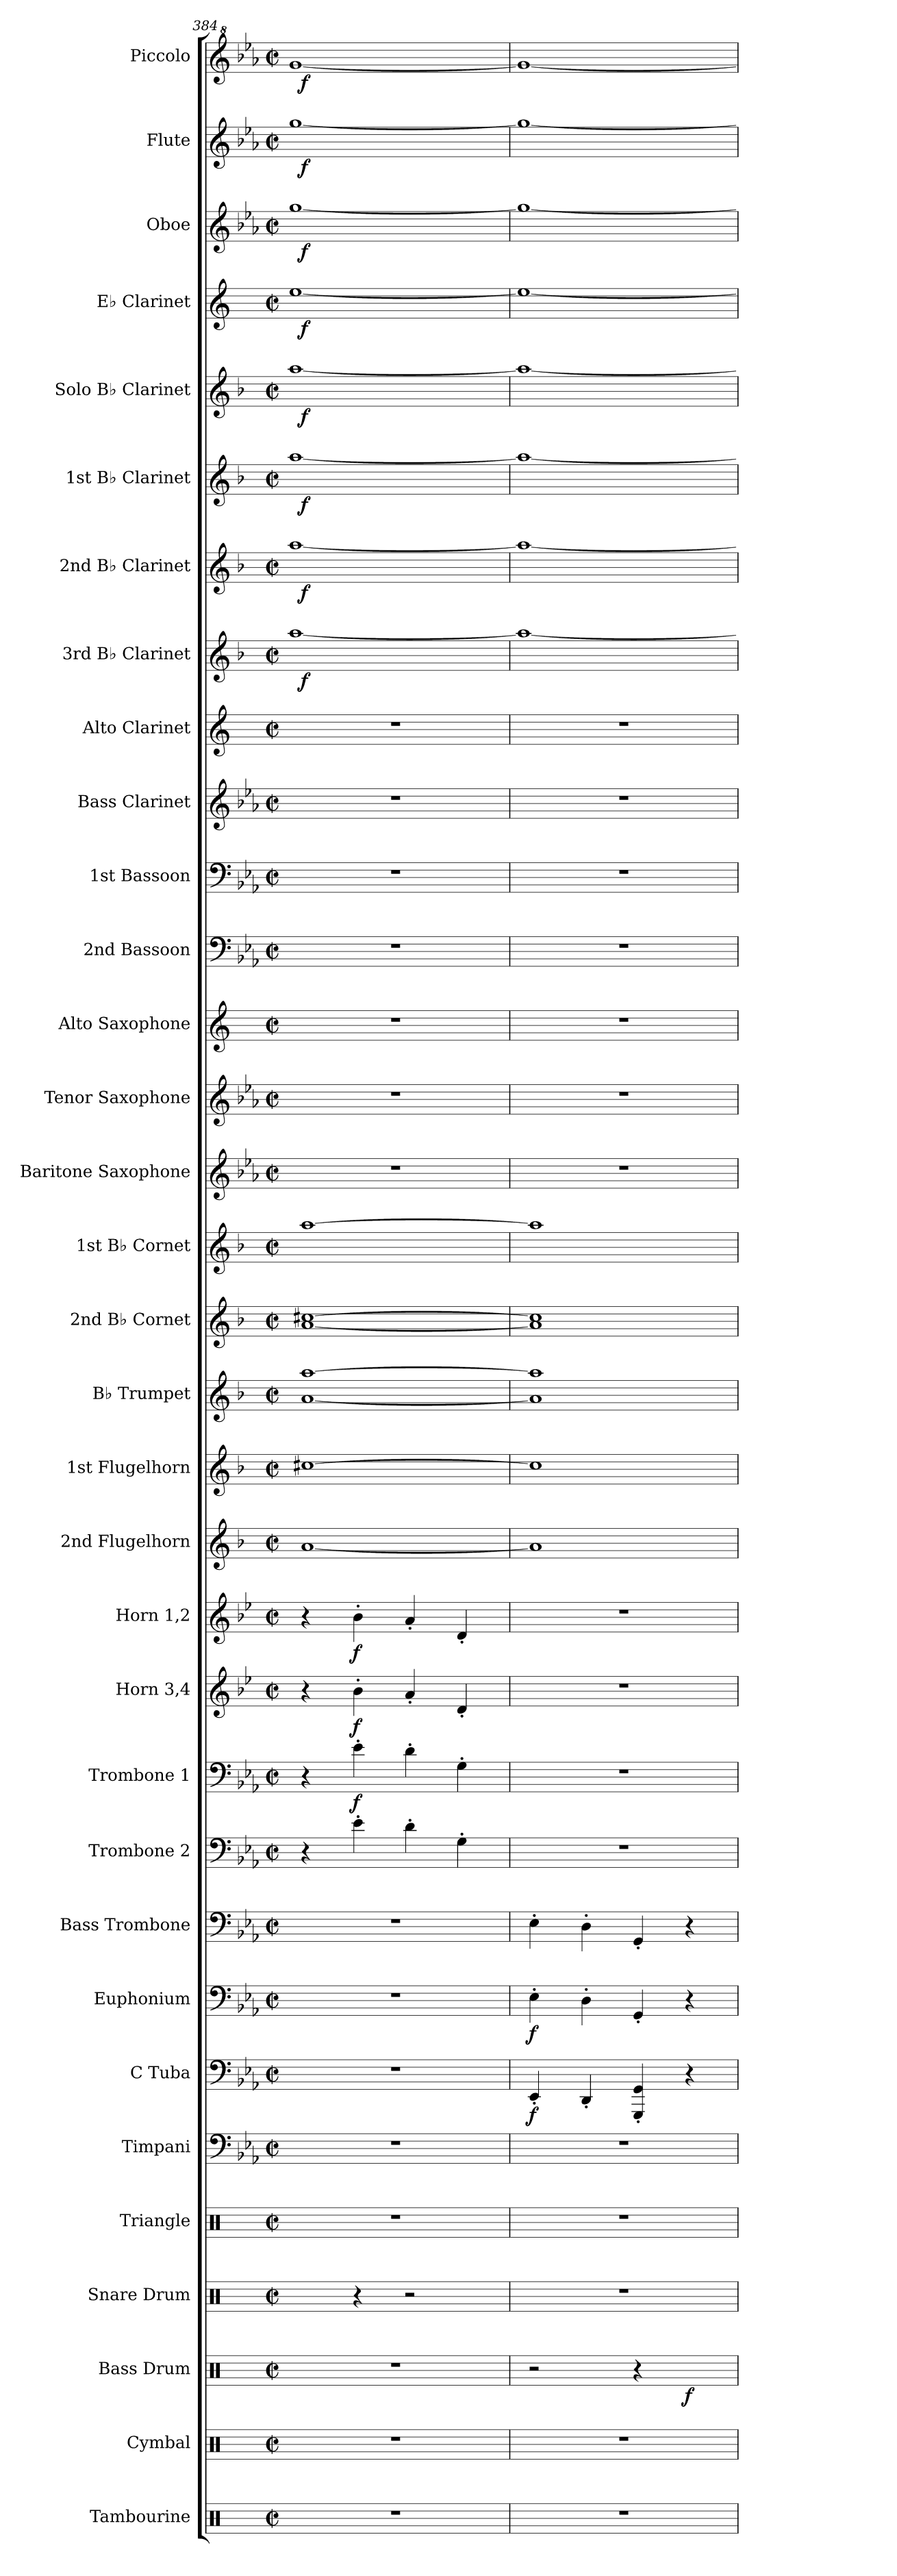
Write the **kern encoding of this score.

**kern	**kern	**kern	**dynam	**kern	**kern	**kern	**kern	**dynam	**kern	**dynam	**kern	**kern	**kern	**dynam	**kern	**dynam	**kern	**dynam	**kern	**kern	**kern	**kern	**kern	**kern	**kern	**kern	**kern	**kern	**kern	**kern	**kern	**dynam	**kern	**dynam	**kern	**dynam	**kern	**dynam	**kern	**dynam	**kern	**dynam	**kern	**dynam	**kern	**dynam
*part33	*part32	*part31	*part31	*part30	*part29	*part28	*part27	*part27	*part26	*part26	*part25	*part24	*part23	*part23	*part22	*part22	*part21	*part21	*part20	*part19	*part18	*part17	*part16	*part15	*part14	*part13	*part12	*part11	*part10	*part9	*part8	*part8	*part7	*part7	*part6	*part6	*part5	*part5	*part4	*part4	*part3	*part3	*part2	*part2	*part1	*part1
*staff33	*staff32	*staff31	*staff31	*staff30	*staff29	*staff28	*staff27	*staff27	*staff26	*staff26	*staff25	*staff24	*staff23	*staff23	*staff22	*staff22	*staff21	*staff21	*staff20	*staff19	*staff18	*staff17	*staff16	*staff15	*staff14	*staff13	*staff12	*staff11	*staff10	*staff9	*staff8	*staff8	*staff7	*staff7	*staff6	*staff6	*staff5	*staff5	*staff4	*staff4	*staff3	*staff3	*staff2	*staff2	*staff1	*staff1
*I"Tambourine	*I"Cymbal	*I"Bass Drum	*	*I"Snare Drum	*I"Triangle	*I"Timpani	*I"C Tuba	*	*I"Euphonium	*	*I"Bass Trombone	*I"Trombone 2	*I"Trombone 1	*	*I"Horn 3,4	*	*I"Horn 1,2	*	*I"2nd Flugelhorn	*I"1st Flugelhorn	*I"B♭ Trumpet	*I"2nd B♭ Cornet	*I"1st B♭ Cornet	*I"Baritone Saxophone	*I"Tenor Saxophone	*I"Alto Saxophone	*I"2nd Bassoon	*I"1st Bassoon	*I"Bass Clarinet	*I"Alto Clarinet	*I"3rd B♭ Clarinet	*	*I"2nd B♭ Clarinet	*	*I"1st B♭ Clarinet	*	*I"Solo B♭ Clarinet	*	*I"E♭ Clarinet	*	*I"Oboe	*	*I"Flute	*	*I"Piccolo	*
*I'Tamb.	*I'Cym.	*I'B. Dr.	*	*I'Sn. Dr.	*I'Trgl.	*I'Timp.	*I'C Tu.	*	*I'Eu.	*	*I'B. Trb.	*I'Trb. 2	*I'Trb. 1	*	*I'Hn. 3,4	*	*I'Hn. 1,2	*	*I'2nd Flghn.	*I'1st Flghn.	*I'B♭ Tpt.	*I'2nd B♭ Cnt.	*I'1st B♭ Cnt.	*I'Bar. Sax.	*I'T. Sax.	*I'A. Sax.	*I'2nd Bsn.	*I'1st Bsn.	*I'B. Cl.	*I'A. Cl.	*I'3rd B♭ Cl.	*	*I'2nd B♭ Cl.	*	*I'1st B♭ Cl.	*	*I'Solo B♭ Cl.	*	*I'E♭ Cl.	*	*I'Ob.	*	*I'Fl.	*	*I'Picc.	*
*clefX	*clefX	*clefX	*	*clefX	*clefX	*clefF4	*clefF4	*	*clefF4	*	*clefF4	*clefF4	*clefF4	*	*clefG2	*	*clefG2	*	*clefG2	*clefG2	*clefG2	*clefG2	*clefG2	*clefG2	*clefG2	*clefG2	*clefF4	*clefF4	*clefG2	*clefG2	*clefG2	*	*clefG2	*	*clefG2	*	*clefG2	*	*clefG2	*	*clefG2	*	*clefG2	*	*clefG^2	*
*	*	*	*	*	*	*	*	*	*	*	*	*	*	*	*ITrd4c7	*	*ITrd4c7	*	*ITrd1c2	*ITrd1c2	*ITrd1c2	*ITrd1c2	*ITrd1c2	*ITrd12c21	*ITrd8c14	*ITrd5c9	*	*	*ITrd8c14	*ITrd5c9	*ITrd1c2	*	*ITrd1c2	*	*ITrd1c2	*	*ITrd1c2	*	*ITrd-2c-3	*	*	*	*	*	*ITrd-7c-12	*
*k[]	*k[]	*k[]	*	*k[]	*k[]	*k[b-e-a-]	*k[b-e-a-]	*	*k[b-e-a-]	*	*k[b-e-a-]	*k[b-e-a-]	*k[b-e-a-]	*	*k[b-e-a-]	*	*k[b-e-a-]	*	*k[b-e-a-]	*k[b-e-a-]	*k[b-e-a-]	*k[b-e-a-]	*k[b-e-a-]	*k[b-e-a-]	*k[b-e-a-]	*k[b-e-a-]	*k[b-e-a-]	*k[b-e-a-]	*k[b-e-a-]	*k[b-e-a-]	*k[b-e-a-]	*	*k[b-e-a-]	*	*k[b-e-a-]	*	*k[b-e-a-]	*	*k[b-e-a-]	*	*k[b-e-a-]	*	*k[b-e-a-]	*	*k[b-e-a-]	*
*C:	*C:	*C:	*	*C:	*C:	*E-:	*E-:	*	*E-:	*	*E-:	*E-:	*E-:	*	*E-:	*	*E-:	*	*E-:	*E-:	*E-:	*E-:	*E-:	*E-:	*E-:	*E-:	*E-:	*E-:	*E-:	*E-:	*E-:	*	*E-:	*	*E-:	*	*E-:	*	*E-:	*	*E-:	*	*E-:	*	*E-:	*
*M2/2	*M2/2	*M2/2	*	*M2/2	*M2/2	*M2/2	*M2/2	*	*M2/2	*	*M2/2	*M2/2	*M2/2	*	*M2/2	*	*M2/2	*	*M2/2	*M2/2	*M2/2	*M2/2	*M2/2	*M2/2	*M2/2	*M2/2	*M2/2	*M2/2	*M2/2	*M2/2	*M2/2	*	*M2/2	*	*M2/2	*	*M2/2	*	*M2/2	*	*M2/2	*	*M2/2	*	*M2/2	*
*met(c|)	*met(c|)	*met(c|)	*	*met(c|)	*met(c|)	*met(c|)	*met(c|)	*	*met(c|)	*	*met(c|)	*met(c|)	*met(c|)	*	*met(c|)	*	*met(c|)	*	*met(c|)	*met(c|)	*met(c|)	*met(c|)	*met(c|)	*met(c|)	*met(c|)	*met(c|)	*met(c|)	*met(c|)	*met(c|)	*met(c|)	*met(c|)	*	*met(c|)	*	*met(c|)	*	*met(c|)	*	*met(c|)	*	*met(c|)	*	*met(c|)	*	*met(c|)	*
=384	=384	=384	=384	=384	=384	=384	=384	=384	=384	=384	=384	=384	=384	=384	=384	=384	=384	=384	=384	=384	=384	=384	=384	=384	=384	=384	=384	=384	=384	=384	=384	=384	=384	=384	=384	=384	=384	=384	=384	=384	=384	=384	=384	=384	=384	=384
*	*	*	*	*	*	*	*	*	*	*	*	*	*	*	*	*	*	*	*	*	*^	*^	*	*	*	*	*	*	*	*	*^	*	*^	*	*^	*	*^	*	*^	*	*^	*	*^	*	*^	*
!	!	!	!	!	!	!	!	!	!	!	!	!	!	!	!	!	!	!	!	!	!	!	!	!	!	!	!	!	!	!	!	!	!	!	!LO:DY:b	!	!	!LO:DY:b	!	!	!LO:DY:b	!	!	!LO:DY:b	!	!	!LO:DY:b	!	!	!LO:DY:b	!	!	!LO:DY:b	!	!	!LO:DY:b
1r	1r	1r	.	4R\	1r	1r	1r	.	1r	.	1r	4r	4r	.	4r	.	4r	.	[1g	[1bn	[1gg	[1g	[1bn	[1g	[1gg	1r	1r	1r	1r	1r	1r	1r	(16gg/LLyy	[1gg	f	(16gg/LLyy	[1gg	f	(16gg/LLyy	[1gg	f	(16gg/LLyy	[1gg	f	(16gg/LLyy	[1gg	f	(16gg/LLyy	[1gg	f	(16gg/LLyy	[1gg	f	(16ggg/LLyy	[1ggg	f
.	.	.	.	.	.	.	.	.	.	.	.	.	.	.	.	.	.	.	.	.	.	.	.	.	.	.	.	.	.	.	.	.	16aa-/yy	.	.	16aa-/yy	.	.	16aa-/yy	.	.	16aa-/yy	.	.	16aa-/yy	.	.	16aa-/yy	.	.	16aa-/yy	.	.	16aaa-/yy	.	.
.	.	.	.	.	.	.	.	.	.	.	.	.	.	.	.	.	.	.	.	.	.	.	.	.	.	.	.	.	.	.	.	.	16gg/yy	.	.	16gg/yy	.	.	16gg/yy	.	.	16gg/yy	.	.	16gg/yy	.	.	16gg/yy	.	.	16gg/yy	.	.	16ggg/yy	.	.
.	.	.	.	.	.	.	.	.	.	.	.	.	.	.	.	.	.	.	.	.	.	.	.	.	.	.	.	.	.	.	.	.	16aa-/JJyy	.	.	16aa-/JJyy	.	.	16aa-/JJyy	.	.	16aa-/JJyy	.	.	16aa-/JJyy	.	.	16aa-/JJyy	.	.	16aa-/JJyy	.	.	16aaa-/JJyy	.	.
!	!	!	!	!	!	!	!	!	!	!	!	!	!	!LO:DY:b	!	!LO:DY:b	!	!LO:DY:b	!	!	!	!	!	!	!	!	!	!	!	!	!	!	!	!	!	!	!	!	!	!	!	!	!	!	!	!	!	!	!	!	!	!	!	!	!	!
.	.	.	.	4r	.	.	.	.	.	.	.	4e-'\	4e-'\	f	4e-'\	f	4e-'\	f	.	.	.	.	.	.	.	.	.	.	.	.	.	.	16gg/LLyy	.	.	16gg/LLyy	.	.	16gg/LLyy	.	.	16gg/LLyy	.	.	16gg/LLyy	.	.	16gg/LLyy	.	.	16gg/LLyy	.	.	16ggg/LLyy	.	.
.	.	.	.	.	.	.	.	.	.	.	.	.	.	.	.	.	.	.	.	.	.	.	.	.	.	.	.	.	.	.	.	.	16aa-/yy	.	.	16aa-/yy	.	.	16aa-/yy	.	.	16aa-/yy	.	.	16aa-/yy	.	.	16aa-/yy	.	.	16aa-/yy	.	.	16aaa-/yy	.	.
.	.	.	.	.	.	.	.	.	.	.	.	.	.	.	.	.	.	.	.	.	.	.	.	.	.	.	.	.	.	.	.	.	16gg/yy	.	.	16gg/yy	.	.	16gg/yy	.	.	16gg/yy	.	.	16gg/yy	.	.	16gg/yy	.	.	16gg/yy	.	.	16ggg/yy	.	.
.	.	.	.	.	.	.	.	.	.	.	.	.	.	.	.	.	.	.	.	.	.	.	.	.	.	.	.	.	.	.	.	.	16aa-/JJyy	.	.	16aa-/JJyy	.	.	16aa-/JJyy	.	.	16aa-/JJyy	.	.	16aa-/JJyy	.	.	16aa-/JJyy	.	.	16aa-/JJyy	.	.	16aaa-/JJyy	.	.
.	.	.	.	2r	.	.	.	.	.	.	.	4d'\	4d'\	.	4d'/	.	4d'/	.	.	.	.	.	.	.	.	.	.	.	.	.	.	.	16gg/LLyy	.	.	16gg/LLyy	.	.	16gg/LLyy	.	.	16gg/LLyy	.	.	16gg/LLyy	.	.	16gg/LLyy	.	.	16gg/LLyy	.	.	16ggg/LLyy	.	.
.	.	.	.	.	.	.	.	.	.	.	.	.	.	.	.	.	.	.	.	.	.	.	.	.	.	.	.	.	.	.	.	.	16aa-/yy	.	.	16aa-/yy	.	.	16aa-/yy	.	.	16aa-/yy	.	.	16aa-/yy	.	.	16aa-/yy	.	.	16aa-/yy	.	.	16aaa-/yy	.	.
.	.	.	.	.	.	.	.	.	.	.	.	.	.	.	.	.	.	.	.	.	.	.	.	.	.	.	.	.	.	.	.	.	16gg/yy	.	.	16gg/yy	.	.	16gg/yy	.	.	16gg/yy	.	.	16gg/yy	.	.	16gg/yy	.	.	16gg/yy	.	.	16ggg/yy	.	.
.	.	.	.	.	.	.	.	.	.	.	.	.	.	.	.	.	.	.	.	.	.	.	.	.	.	.	.	.	.	.	.	.	16aa-/JJyy	.	.	16aa-/JJyy	.	.	16aa-/JJyy	.	.	16aa-/JJyy	.	.	16aa-/JJyy	.	.	16aa-/JJyy	.	.	16aa-/JJyy	.	.	16aaa-/JJyy	.	.
.	.	.	.	.	.	.	.	.	.	.	.	4G'\	4G'\	.	4G'/	.	4G'/	.	.	.	.	.	.	.	.	.	.	.	.	.	.	.	16gg/LLyy	.	.	16gg/LLyy	.	.	16gg/LLyy	.	.	16gg/LLyy	.	.	16gg/LLyy	.	.	16gg/LLyy	.	.	16gg/LLyy	.	.	16ggg/LLyy	.	.
.	.	.	.	.	.	.	.	.	.	.	.	.	.	.	.	.	.	.	.	.	.	.	.	.	.	.	.	.	.	.	.	.	16aa-/yy	.	.	16aa-/yy	.	.	16aa-/yy	.	.	16aa-/yy	.	.	16aa-/yy	.	.	16aa-/yy	.	.	16aa-/yy	.	.	16aaa-/yy	.	.
.	.	.	.	.	.	.	.	.	.	.	.	.	.	.	.	.	.	.	.	.	.	.	.	.	.	.	.	.	.	.	.	.	16gg/yy	.	.	16gg/yy	.	.	16gg/yy	.	.	16gg/yy	.	.	16gg/yy	.	.	16gg/yy	.	.	16gg/yy	.	.	16ggg/yy	.	.
.	.	.	.	.	.	.	.	.	.	.	.	.	.	.	.	.	.	.	.	.	.	.	.	.	.	.	.	.	.	.	.	.	16aa-/JJyy	.	.	16aa-/JJyy	.	.	16aa-/JJyy	.	.	16aa-/JJyy	.	.	16aa-/JJyy	.	.	16aa-/JJyy	.	.	16aa-/JJyy	.	.	16aaa-/JJyy	.	.
=385	=385	=385	=385	=385	=385	=385	=385	=385	=385	=385	=385	=385	=385	=385	=385	=385	=385	=385	=385	=385	=385	=385	=385	=385	=385	=385	=385	=385	=385	=385	=385	=385	=385	=385	=385	=385	=385	=385	=385	=385	=385	=385	=385	=385	=385	=385	=385	=385	=385	=385	=385	=385	=385	=385	=385	=385
!	!	!	!	!	!	!	!	!LO:DY:b	!	!LO:DY:b	!	!	!	!	!	!	!	!	!	!	!	!	!	!	!	!	!	!	!	!	!	!	!	!	!	!	!	!	!	!	!	!	!	!	!	!	!	!	!	!	!	!	!	!	!	!
1r	1r	2r	.	1r	1r	1r	4EE-'/	f	4E-'\	f	4E-'\	1r	1r	.	1r	.	1r	.	1g]	1b]	1gg]	1g]	1b]	1g]	1gg]	1r	1r	1r	1r	1r	1r	1r	16gg/LLyy	1gg_	.	16gg/LLyy	1gg_	.	16gg/LLyy	1gg_	.	16gg/LLyy	1gg_	.	16gg/LLyy	1gg_	.	16gg/LLyy	1gg_	.	16gg/LLyy	1gg_	.	16ggg/LLyy	1ggg_	.
.	.	.	.	.	.	.	.	.	.	.	.	.	.	.	.	.	.	.	.	.	.	.	.	.	.	.	.	.	.	.	.	.	16aa-/yy	.	.	16aa-/yy	.	.	16aa-/yy	.	.	16aa-/yy	.	.	16aa-/yy	.	.	16aa-/yy	.	.	16aa-/yy	.	.	16aaa-/yy	.	.
.	.	.	.	.	.	.	.	.	.	.	.	.	.	.	.	.	.	.	.	.	.	.	.	.	.	.	.	.	.	.	.	.	16gg/yy	.	.	16gg/yy	.	.	16gg/yy	.	.	16gg/yy	.	.	16gg/yy	.	.	16gg/yy	.	.	16gg/yy	.	.	16ggg/yy	.	.
.	.	.	.	.	.	.	.	.	.	.	.	.	.	.	.	.	.	.	.	.	.	.	.	.	.	.	.	.	.	.	.	.	16aa-/JJyy	.	.	16aa-/JJyy	.	.	16aa-/JJyy	.	.	16aa-/JJyy	.	.	16aa-/JJyy	.	.	16aa-/JJyy	.	.	16aa-/JJyy	.	.	16aaa-/JJyy	.	.
.	.	.	.	.	.	.	4DD'/	.	4D'\	.	4D'\	.	.	.	.	.	.	.	.	.	.	.	.	.	.	.	.	.	.	.	.	.	16gg/LLyy	.	.	16gg/LLyy	.	.	16gg/LLyy	.	.	16gg/LLyy	.	.	16gg/LLyy	.	.	16gg/LLyy	.	.	16gg/LLyy	.	.	16ggg/LLyy	.	.
.	.	.	.	.	.	.	.	.	.	.	.	.	.	.	.	.	.	.	.	.	.	.	.	.	.	.	.	.	.	.	.	.	16aa-/yy	.	.	16aa-/yy	.	.	16aa-/yy	.	.	16aa-/yy	.	.	16aa-/yy	.	.	16aa-/yy	.	.	16aa-/yy	.	.	16aaa-/yy	.	.
.	.	.	.	.	.	.	.	.	.	.	.	.	.	.	.	.	.	.	.	.	.	.	.	.	.	.	.	.	.	.	.	.	16gg/yy	.	.	16gg/yy	.	.	16gg/yy	.	.	16gg/yy	.	.	16gg/yy	.	.	16gg/yy	.	.	16gg/yy	.	.	16ggg/yy	.	.
.	.	.	.	.	.	.	.	.	.	.	.	.	.	.	.	.	.	.	.	.	.	.	.	.	.	.	.	.	.	.	.	.	16aa-/JJyy	.	.	16aa-/JJyy	.	.	16aa-/JJyy	.	.	16aa-/JJyy	.	.	16aa-/JJyy	.	.	16aa-/JJyy	.	.	16aa-/JJyy	.	.	16aaa-/JJyy	.	.
.	.	4r	.	.	.	.	4GGG/' 4GG/'	.	4GG'/	.	4GG'/	.	.	.	.	.	.	.	.	.	.	.	.	.	.	.	.	.	.	.	.	.	16gg/LLyy	.	.	16gg/LLyy	.	.	16gg/LLyy	.	.	16gg/LLyy	.	.	16gg/LLyy	.	.	16gg/LLyy	.	.	16gg/LLyy	.	.	16ggg/LLyy	.	.
.	.	.	.	.	.	.	.	.	.	.	.	.	.	.	.	.	.	.	.	.	.	.	.	.	.	.	.	.	.	.	.	.	16aa-/yy	.	.	16aa-/yy	.	.	16aa-/yy	.	.	16aa-/yy	.	.	16aa-/yy	.	.	16aa-/yy	.	.	16aa-/yy	.	.	16aaa-/yy	.	.
.	.	.	.	.	.	.	.	.	.	.	.	.	.	.	.	.	.	.	.	.	.	.	.	.	.	.	.	.	.	.	.	.	16gg/yy	.	.	16gg/yy	.	.	16gg/yy	.	.	16gg/yy	.	.	16gg/yy	.	.	16gg/yy	.	.	16gg/yy	.	.	16ggg/yy	.	.
.	.	.	.	.	.	.	.	.	.	.	.	.	.	.	.	.	.	.	.	.	.	.	.	.	.	.	.	.	.	.	.	.	16aa-/JJyy	.	.	16aa-/JJyy	.	.	16aa-/JJyy	.	.	16aa-/JJyy	.	.	16aa-/JJyy	.	.	16aa-/JJyy	.	.	16aa-/JJyy	.	.	16aaa-/JJyy	.	.
!	!	!	!LO:DY:b	!	!	!	!	!	!	!	!	!	!	!	!	!	!	!	!	!	!	!	!	!	!	!	!	!	!	!	!	!	!	!	!	!	!	!	!	!	!	!	!	!	!	!	!	!	!	!	!	!	!	!	!	!
.	.	[4R\	f	.	.	.	4r	.	4r	.	4r	.	.	.	.	.	.	.	.	.	.	.	.	.	.	.	.	.	.	.	.	.	16gg/LLyy	.	.	16gg/LLyy	.	.	16gg/LLyy	.	.	16gg/LLyy	.	.	16gg/LLyy	.	.	16gg/LLyy	.	.	16gg/LLyy	.	.	16ggg/LLyy	.	.
.	.	.	.	.	.	.	.	.	.	.	.	.	.	.	.	.	.	.	.	.	.	.	.	.	.	.	.	.	.	.	.	.	16aa-/yy	.	.	16aa-/yy	.	.	16aa-/yy	.	.	16aa-/yy	.	.	16aa-/yy	.	.	16aa-/yy	.	.	16aa-/yy	.	.	16aaa-/yy	.	.
.	.	.	.	.	.	.	.	.	.	.	.	.	.	.	.	.	.	.	.	.	.	.	.	.	.	.	.	.	.	.	.	.	16gg/yy	.	.	16gg/yy	.	.	16gg/yy	.	.	16gg/yy	.	.	16gg/yy	.	.	16gg/yy	.	.	16gg/yy	.	.	16ggg/yy	.	.
.	.	.	.	.	.	.	.	.	.	.	.	.	.	.	.	.	.	.	.	.	.	.	.	.	.	.	.	.	.	.	.	.	16aa-/JJyy)	.	.	16aa-/JJyy)	.	.	16aa-/JJyy)	.	.	16aa-/JJyy)	.	.	16aa-/JJyy)	.	.	16aa-/JJyy)	.	.	16aa-/JJyy)	.	.	16aaa-/JJyy)	.	.
*	*	*	*	*	*	*	*	*	*	*	*	*	*	*	*	*	*	*	*	*	*v	*v	*	*	*	*	*	*	*	*	*	*	*v	*v	*	*v	*v	*	*v	*v	*	*v	*v	*	*v	*v	*	*v	*v	*	*v	*v	*	*v	*v	*
*	*	*	*	*	*	*	*	*	*	*	*	*	*	*	*	*	*	*	*	*	*	*v	*v	*	*	*	*	*	*	*	*	*	*	*	*	*	*	*	*	*	*	*	*	*	*	*	*
=	=	=	=	=	=	=	=	=	=	=	=	=	=	=	=	=	=	=	=	=	=	=	=	=	=	=	=	=	=	=	=	=	=	=	=	=	=	=	=	=	=	=	=	=	=	=
*-	*-	*-	*-	*-	*-	*-	*-	*-	*-	*-	*-	*-	*-	*-	*-	*-	*-	*-	*-	*-	*-	*-	*-	*-	*-	*-	*-	*-	*-	*-	*-	*-	*-	*-	*-	*-	*-	*-	*-	*-	*-	*-	*-	*-	*-	*-
